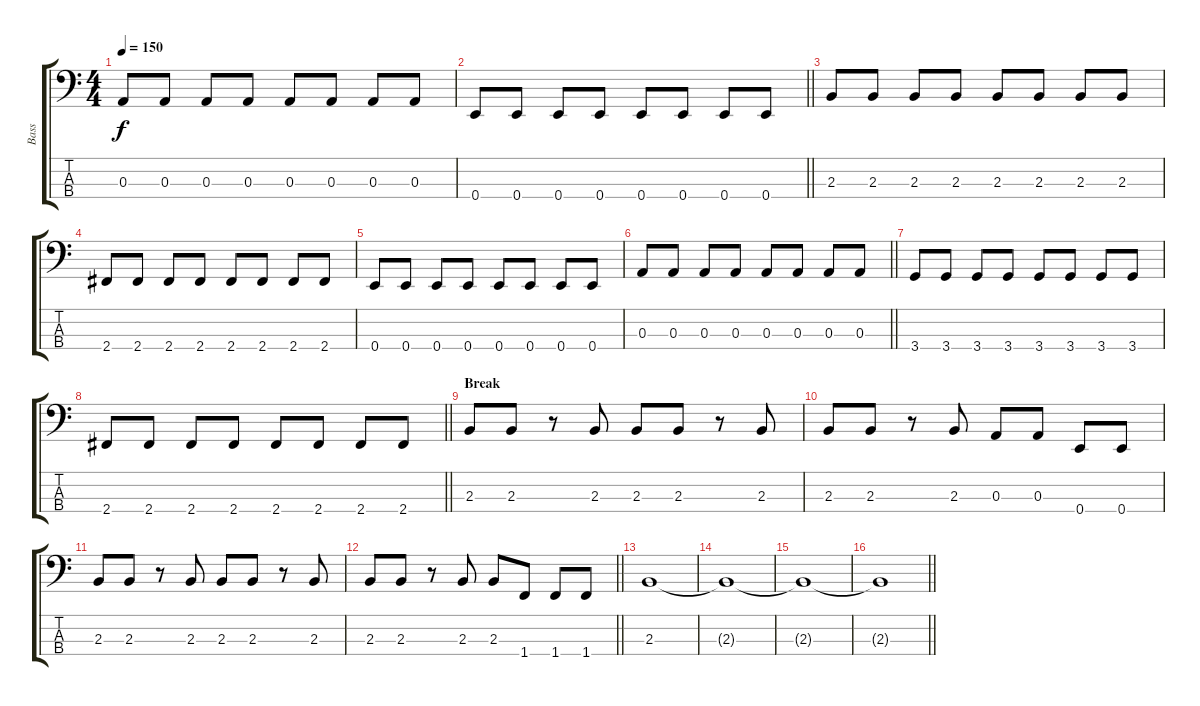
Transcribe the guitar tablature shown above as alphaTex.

\track ("Bass" "Bass") {instrument electricbassfinger}
\staff {score tabs}
\tuning (G2 D2 A1 E1) {hide}
\ts (4 4)
\tempo 150
\clef f4
\ks c
0.3.8{dy f} 0.3.8 0.3.8 0.3.8 0.3.8 0.3.8 0.3.8 0.3.8 |
\barLineRight lightlight
0.4.8 0.4.8 0.4.8 0.4.8 0.4.8 0.4.8 0.4.8 0.4.8 |
2.3.8 2.3.8 2.3.8 2.3.8 2.3.8 2.3.8 2.3.8 2.3.8 |
2.4.8 2.4.8 2.4.8 2.4.8 2.4.8 2.4.8 2.4.8 2.4.8 |
0.4.8 0.4.8 0.4.8 0.4.8 0.4.8 0.4.8 0.4.8 0.4.8 |
\barLineRight lightlight
0.3.8 0.3.8 0.3.8 0.3.8 0.3.8 0.3.8 0.3.8 0.3.8 |
3.4.8 3.4.8 3.4.8 3.4.8 3.4.8 3.4.8 3.4.8 3.4.8 |
\barLineRight lightlight
2.4.8 2.4.8 2.4.8 2.4.8 2.4.8 2.4.8 2.4.8 2.4.8 |
\section ("" "Break")
2.3.8 2.3.8 r.8 2.3.8 2.3.8 2.3.8 r.8 2.3.8 |
2.3.8 2.3.8 r.8 2.3.8 0.3.8 0.3.8 0.4.8 0.4.8 |
2.3.8 2.3.8 r.8 2.3.8 2.3.8 2.3.8 r.8 2.3.8 |
\barLineRight lightlight
2.3.8 2.3.8 r.8 2.3.8 2.3.8 1.4.8 1.4.8 1.4.8 |
2.3.1 |
2.3{t}.1 |
2.3{t}.1 |
\barLineRight lightlight
2.3{t}.1
